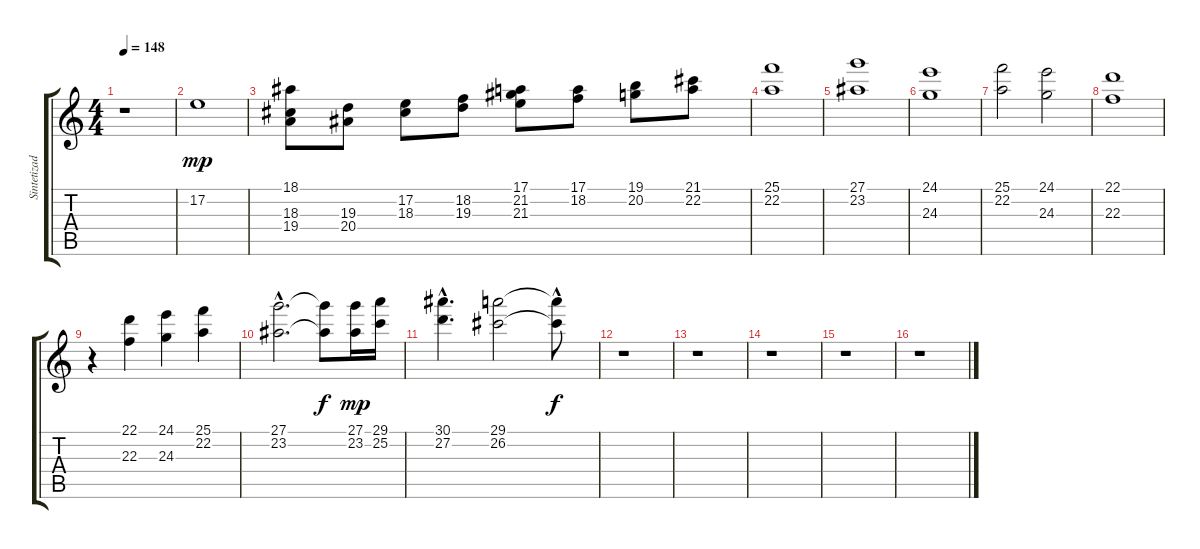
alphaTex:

\track ("Sintetizador" "Sintetizad") {instrument violin}
\staff {score tabs}
\tuning (E4 B3 G3 D3 A2 E2) {hide}
\ts (4 4)
\tempo 148
\clef g2
\ks c
r.1{dy mp} |
17.2.1 |
(18.1 18.3 19.4).8 (19.3 20.4).8 (17.2 18.3).8 (18.2 19.3).8 (17.1 21.2 21.3).8 (17.1 18.2).8 (19.1 20.2).8 (21.1 22.2).8 |
(25.1 22.2).1 |
(27.1 23.2).1 |
(24.1 24.3).1 |
(25.1 22.2).2 (24.1 24.3).2 |
(22.1 22.3).1 |
r.4 (22.1 22.3).4 (24.1 24.3).4 (25.1 22.2).4 |
(27.1{hac} 23.2{hac}).2{d} (27.1{t} 23.2{t}).8{dy f} (27.1 23.2).16{dy mp} (29.1 25.2).16 |
(30.1{hac} 27.2{hac}).4{d} (29.1 26.2).2 (29.1{hac t} 26.2{t}).8{dy f} |
r.1 |
r.1 |
r.1 |
r.1 |
r.1
